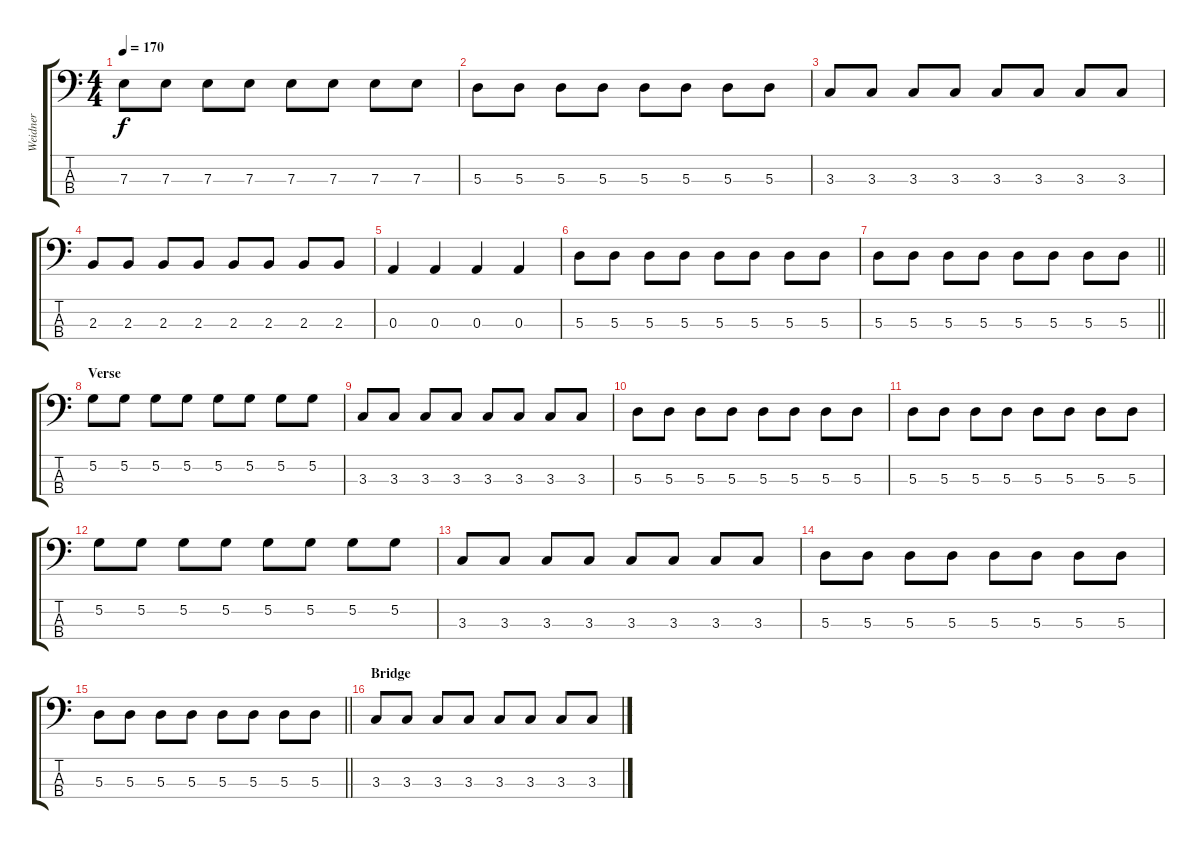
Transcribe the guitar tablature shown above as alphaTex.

\track ("Weidner" "Weidner") {instrument electricbasspick}
\staff {score tabs}
\tuning (G2 D2 A1 E1) {hide}
\ts (4 4)
\tempo 170
\clef f4
\ks c
7.3.8{dy f} 7.3.8 7.3.8 7.3.8 7.3.8 7.3.8 7.3.8 7.3.8 |
5.3.8 5.3.8 5.3.8 5.3.8 5.3.8 5.3.8 5.3.8 5.3.8 |
3.3.8 3.3.8 3.3.8 3.3.8 3.3.8 3.3.8 3.3.8 3.3.8 |
2.3.8 2.3.8 2.3.8 2.3.8 2.3.8 2.3.8 2.3.8 2.3.8 |
0.3.4 0.3.4 0.3.4 0.3.4 |
5.3.8 5.3.8 5.3.8 5.3.8 5.3.8 5.3.8 5.3.8 5.3.8 |
\barLineRight lightlight
5.3.8 5.3.8 5.3.8 5.3.8 5.3.8 5.3.8 5.3.8 5.3.8 |
\section ("" "Verse")
5.2.8 5.2.8 5.2.8 5.2.8 5.2.8 5.2.8 5.2.8 5.2.8 |
3.3.8 3.3.8 3.3.8 3.3.8 3.3.8 3.3.8 3.3.8 3.3.8 |
5.3.8 5.3.8 5.3.8 5.3.8 5.3.8 5.3.8 5.3.8 5.3.8 |
5.3.8 5.3.8 5.3.8 5.3.8 5.3.8 5.3.8 5.3.8 5.3.8 |
5.2.8 5.2.8 5.2.8 5.2.8 5.2.8 5.2.8 5.2.8 5.2.8 |
3.3.8 3.3.8 3.3.8 3.3.8 3.3.8 3.3.8 3.3.8 3.3.8 |
5.3.8 5.3.8 5.3.8 5.3.8 5.3.8 5.3.8 5.3.8 5.3.8 |
\barLineRight lightlight
5.3.8 5.3.8 5.3.8 5.3.8 5.3.8 5.3.8 5.3.8 5.3.8 |
\section ("" "Bridge")
3.3.8 3.3.8 3.3.8 3.3.8 3.3.8 3.3.8 3.3.8 3.3.8
